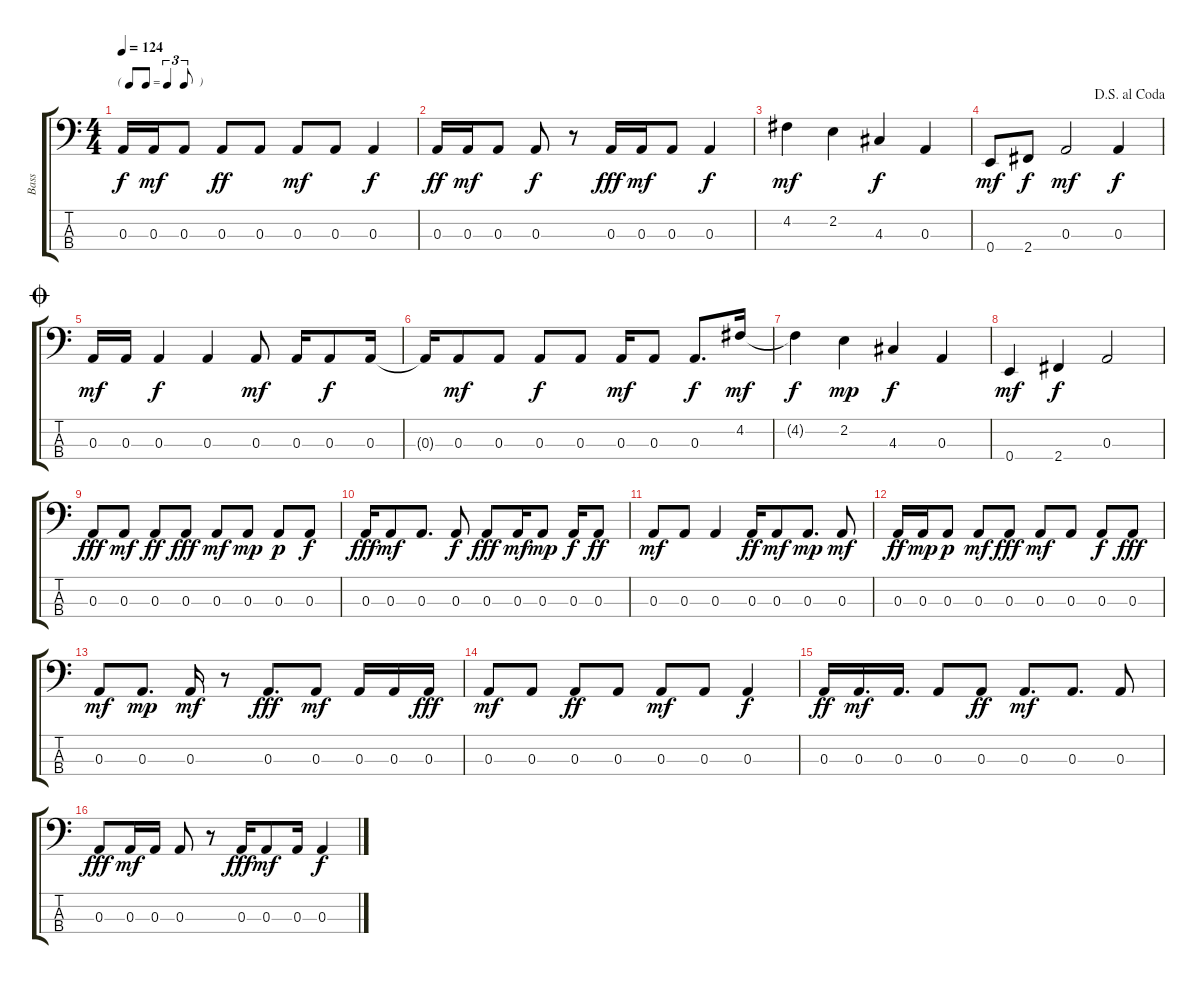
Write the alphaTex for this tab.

\track ("Bass" "Bass") {instrument electricbassfinger}
\staff {score tabs}
\tuning (G2 D2 A1 E1) {hide}
\ts (4 4)
\tf triplet8th
\tempo 124
\clef f4
\ks c
0.3.16{dy f} 0.3.16{dy mf} 0.3.8 0.3.8{dy ff} 0.3.8 0.3.8{dy mf} 0.3.8 0.3.4{dy f} |
0.3.16{dy ff} 0.3.16{dy mf} 0.3.8 0.3.8{dy f} r.8 0.3.16{dy fff} 0.3.16{dy mf} 0.3.8 0.3.4{dy f} |
4.2.4{dy mf} 2.2.4 4.3.4{dy f} 0.3.4 |
\jump dalsegnoalcoda
0.4.8{dy mf} 2.4.8{dy f} 0.3.2{dy mf} 0.3.4{dy f} |
\jump coda
0.3.16{dy mf} 0.3.16 0.3.4{dy f} 0.3.4 0.3.8{dy mf} 0.3.16 0.3.8{dy f} 0.3.16 |
0.3{t}.16 0.3.8{dy mf} 0.3.8 0.3.8{dy f} 0.3.8 0.3.16{dy mf} 0.3.8 0.3.8{d dy f} 4.2.16{dy mf} |
4.2{t}.4{dy f} 2.2.4{dy mp} 4.3.4{dy f} 0.3.4 |
0.4.4{dy mf} 2.4.4{dy f} 0.3.2 |
0.3.8{dy fff} 0.3.8{dy mf} 0.3.8{dy ff} 0.3.8{dy fff} 0.3.8{dy mf} 0.3.8{dy mp} 0.3.8{dy p} 0.3.8{dy f} |
0.3.16{dy fff} 0.3.8{dy mf} 0.3.8{d} 0.3.8{dy f} 0.3.8{dy fff} 0.3.16{dy mf} 0.3.8{dy mp} 0.3.16{dy f} 0.3.8{dy ff} |
0.3.8{dy mf} 0.3.8 0.3.4 0.3.16{dy ff} 0.3.8{dy mf} 0.3.8{d dy mp} 0.3.8{dy mf} |
0.3.16{dy ff} 0.3.16{dy mp} 0.3.8{dy p} 0.3.8{dy mf} 0.3.8{dy fff} 0.3.8{dy mf} 0.3.8 0.3.8{dy f} 0.3.8{dy fff} |
0.3.8{dy mf} 0.3.8{d dy mp} 0.3.16{dy mf} r.8 0.3.8{d dy fff} 0.3.8{dy mf} 0.3.16 0.3.16 0.3.16{dy fff} |
0.3.8{dy mf} 0.3.8 0.3.8{dy ff} 0.3.8 0.3.8{dy mf} 0.3.8 0.3.4{dy f} |
0.3.16{dy ff} 0.3.16{d dy mf} 0.3.16{d} 0.3.8 0.3.8{dy ff} 0.3.8{d dy mf} 0.3.8{d} 0.3.8 |
0.3.8{dy fff} 0.3.16{dy mf} 0.3.16 0.3.8 r.8 0.3.16{dy fff} 0.3.8{dy mf} 0.3.16 0.3.4{dy f}
